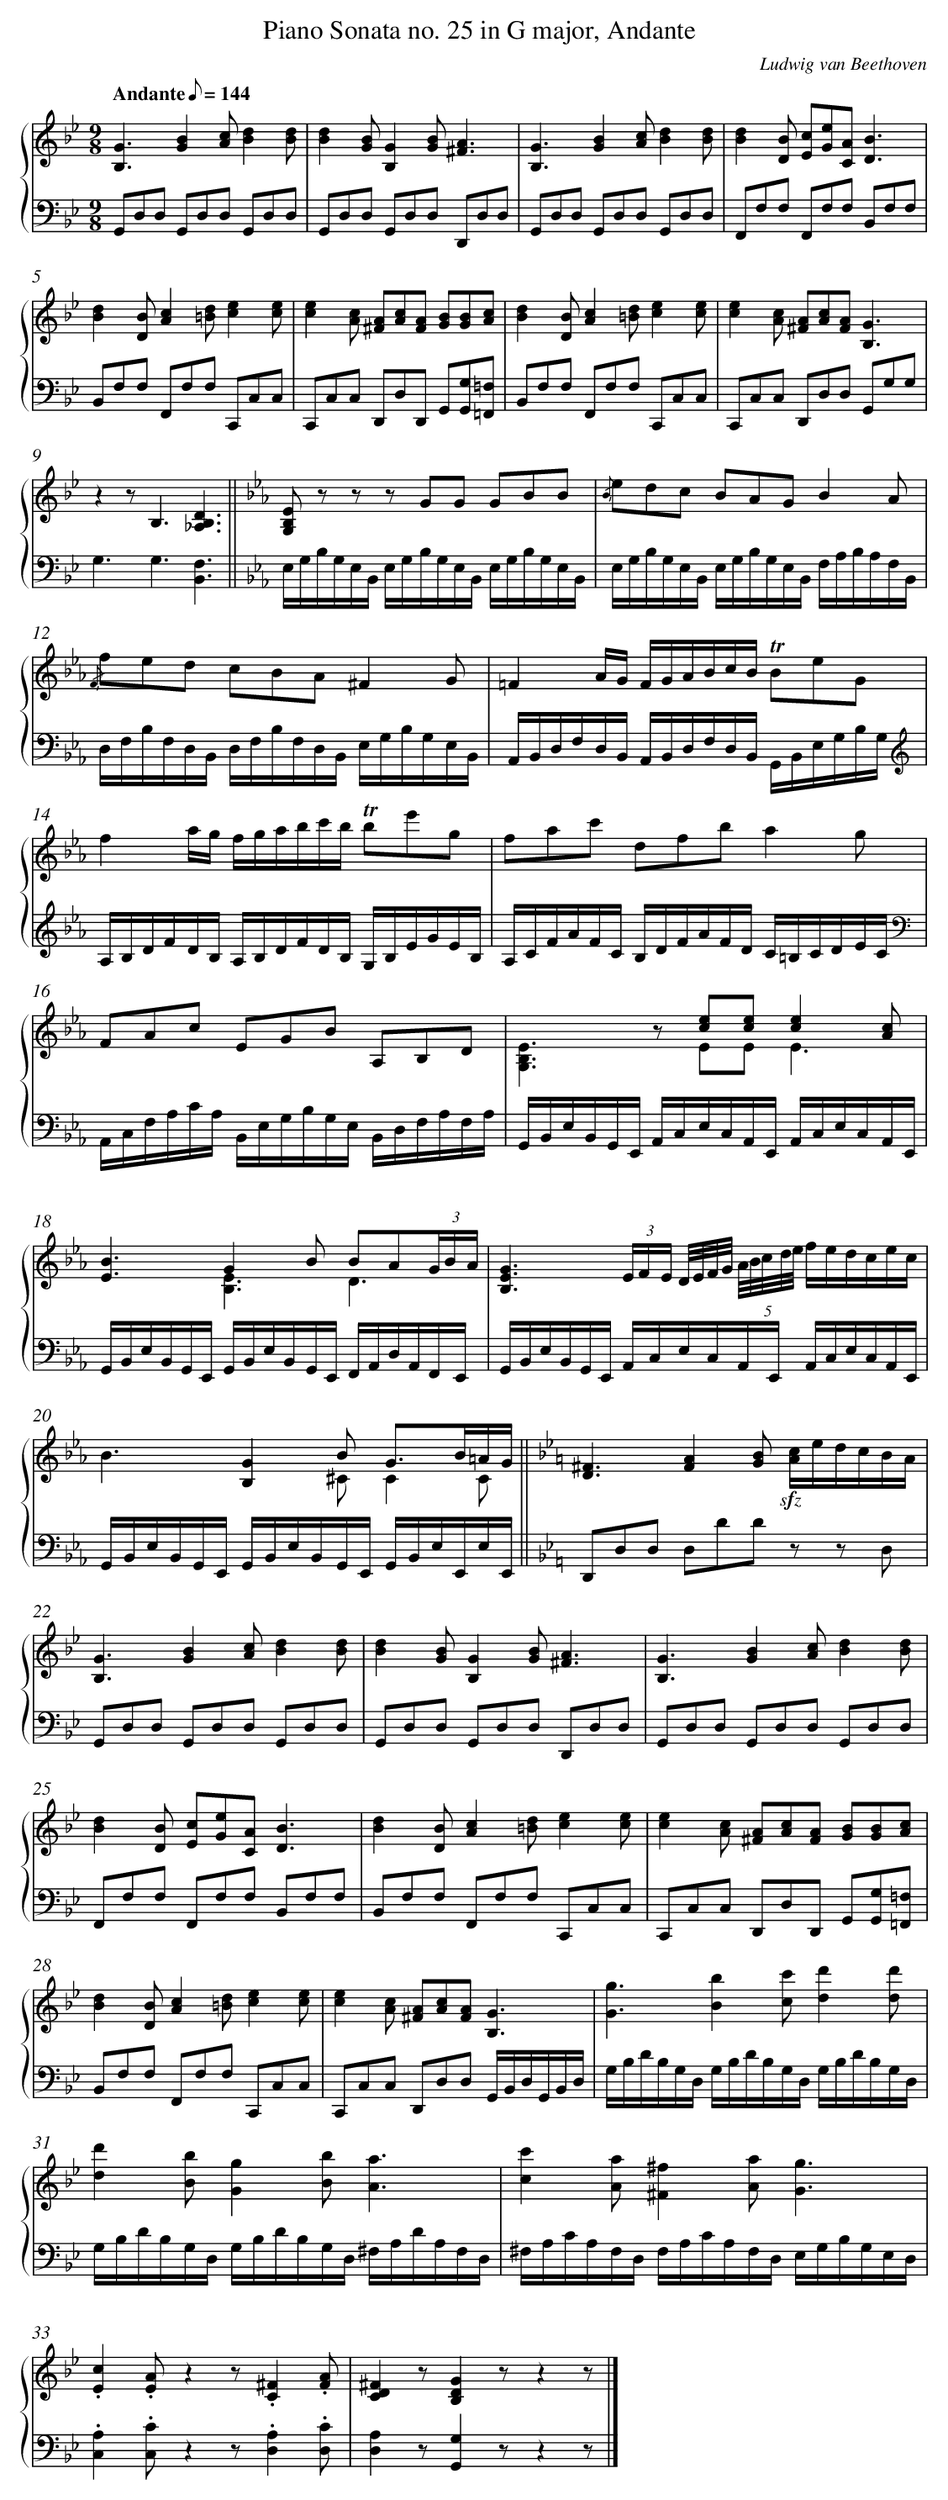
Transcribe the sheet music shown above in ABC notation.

X:1
T: Piano Sonata no. 25 in G major, Andante
C: Ludwig van Beethoven
L: 1/8
M: 9/8
Q: "Andante" 1/8=144
%%staves {1 2}
V: 1 clef=treble
V: 2 clef=bass
K: Bb
[V:1] [B,3G3][G2B2][Ac][B2d2][Bd] |
[V:2] G,,D,D, G,,D,D, G,,D,D, |
[V:1] [B2d2][GB][B,2G2][GB][^F3A3] |
[V:2] G,,D,D, G,,D,D, D,,D,D, |
[V:1] [B,3G3][G2B2][Ac][B2d2][Bd] |
[V:2] G,,D,D, G,,D,D, G,,D,D, |
[V:1] [B2d2][DB] [Ec][Ge][CA][D3B3] |
[V:2] F,,F,F, F,,F,F, B,,F,F, |
[V:1] [B2d2][DB][A2c2][=Bd][c2e2][ce] |
[V:2] B,,F,F, F,,F,F, C,,C,C, |
[V:1] [c2e2][Ac] [^FA][Ac][FA] [GB][GB][Ac] |
[V:2] C,,C,C, D,,D,D,, G,,[G,,G,][=F,,=F,] |
[V:1] [B2d2][DB][A2c2][=Bd][c2e2][ce] |
[V:2] B,,F,F, F,,F,F, C,,C,C, |
[V:1] [c2e2][Ac] [^FA][Ac][FA][B,3G3] |
[V:2] C,,C,C, D,,D,D, G,,G,G, |
[V:1] z2z2<B,2[_A,3B,3D3] ||
[V:2] G,3G,3[B,,3F,3] ||
[V:1]  [K:Eb] [G,B,E] z z z GG GBB |
[V:2]  [K:Eb] E,/G,/B,/G,/E,/B,,/ E,/G,/B,/G,/E,/B,,/ E,/G,/B,/G,/E,/B,,/ |
[V:1] {/B} edc BAGB2A |
[V:2] E,/G,/B,/G,/E,/B,,/ E,/G,/B,/G,/E,/B,,/ F,/A,/B,/A,/F,/B,,/ |
[V:1] {/F} fed cBA^F2G |
[V:2] D,/F,/B,/F,/D,/B,,/ D,/F,/B,/F,/D,/B,,/ E,/G,/B,/G,/E,/B,,/ |
[V:1] =F2A/G/ F/G/A/B/c/B/ !trill!BeG |
[V:2] A,,/B,,/D,/F,/D,/B,,/ A,,/B,,/D,/F,/D,/B,,/ G,,/B,,/E,/G,/B,/G,/[K:clef=treble] |
[V:1] f2a/g/ f/g/a/b/c'/b/ !trill!be'g |
[V:2] A,/B,/D/F/D/B,/ A,/B,/D/F/D/B,/ G,/B,/E/G/E/B,/ |
[V:1] fac' dfba2g |
[V:2] A,/C/F/A/F/C/ B,/D/F/A/F/D/ C/=B,/C/D/E/C/[K:clef=bass] |
[V:1] FAc EGB A,B,D |
[V:2] A,,/C,/F,/A,/C/A,/ B,,/E,/G,/B,/G,/E,/ B,,/D,/F,/A,/F,/A,/ |
[V:1] x2>z2 [ce][ce][c2e2][Ac] & [G,2B,2E2]>z2 EEE3 |
[V:2] G,,/B,,/E,/B,,/G,,/E,,/ A,,/C,/E,/C,/A,,/E,,/ A,,/C,/E,/C,/A,,/E,,/ |
[V:1] [E3B3]G2B BA(3G/B/A/ & x3[B,3E3]D3 |
[V:2] G,,/B,,/E,/B,,/G,,/E,,/ G,,/B,,/E,/B,,/G,,/E,,/ F,,/A,,/D,/A,,/F,,/E,,/ |
[V:1] [B,3E3G3](3E/F/E/ D//E//F//G// (5:4:5A//B//c//d//e// f/e/d/c/e/c/ |
[V:2] G,,/B,,/E,/B,,/G,,/E,,/ A,,/C,/E,/C,/A,,/E,,/ A,,/C,/E,/C,/A,,/E,,/ |
[V:1] x3[B,2G2]B G>B=A/G/ & B3x2^CC2C ||
[V:2] G,,/B,,/E,/B,,/G,,/E,,/ G,,/B,,/E,/B,,/G,,/E,,/ G,,/B,,/E,/E,,/E,/E,,/ ||
[V:1]  [K:Bb] [D3^F3][F2A2][GB] !sfz![A/c/]e/d/c/B/A/ |
[V:2]  [K:Bb] D,,D,D, D,DD z z D, |
[V:1] [B,3G3][G2B2][Ac][B2d2][Bd] |
[V:2] G,,D,D, G,,D,D, G,,D,D, |
[V:1] [B2d2][GB][B,2G2][GB][^F3A3] |
[V:2] G,,D,D, G,,D,D, D,,D,D, |
[V:1] [B,3G3][G2B2][Ac][B2d2][Bd] |
[V:2] G,,D,D, G,,D,D, G,,D,D, |
[V:1] [B2d2][DB] [Ec][Ge][CA][D3B3] |
[V:2] F,,F,F, F,,F,F, B,,F,F, |
[V:1] [B2d2][DB][A2c2][=Bd][c2e2][ce] |
[V:2] B,,F,F, F,,F,F, C,,C,C, |
[V:1] [c2e2][Ac] [^FA][Ac][FA] [GB][GB][Ac] |
[V:2] C,,C,C, D,,D,D,, G,,[G,,G,][=F,,=F,] |
[V:1] [B2d2][DB][A2c2][=Bd][c2e2][ce] |
[V:2] B,,F,F, F,,F,F, C,,C,C, |
[V:1] [c2e2][Ac] [^FA][Ac][FA][B,3G3] |
[V:2] C,,C,C, D,,D,D, G,,/B,,/D,/G,,/B,,/D,/ |
[V:1] [G3g3][B2b2][cc'][d2d'2][dd'] |
[V:2] G,/B,/D/B,/G,/D,/ G,/B,/D/B,/G,/D,/ G,/B,/D/B,/G,/D,/ |
[V:1] [d2d'2][Bb][G2g2][Bb][A3a3] |
[V:2] G,/B,/D/B,/G,/D,/ G,/B,/D/B,/G,/D,/ ^F,/A,/D/A,/F,/D,/ |
[V:1] [c2c'2][Aa][^F2^f2][Aa][G3g3] |
[V:2] ^F,/A,/C/A,/F,/D,/ F,/A,/C/A,/F,/D,/ E,/G,/B,/G,/E,/D,/ |
[V:1] .[E2c2].[EA]z2z.[C2^F2].[FA] |
[V:2] .[C,2A,2].[C,C]z2z.[D,2A,2].[D,C] |
[V:1] [C2D2^F2]z[B,2D2G2]zz2z |]
[V:2] [D,2A,2]z[G,,2G,2]zz2z |]
